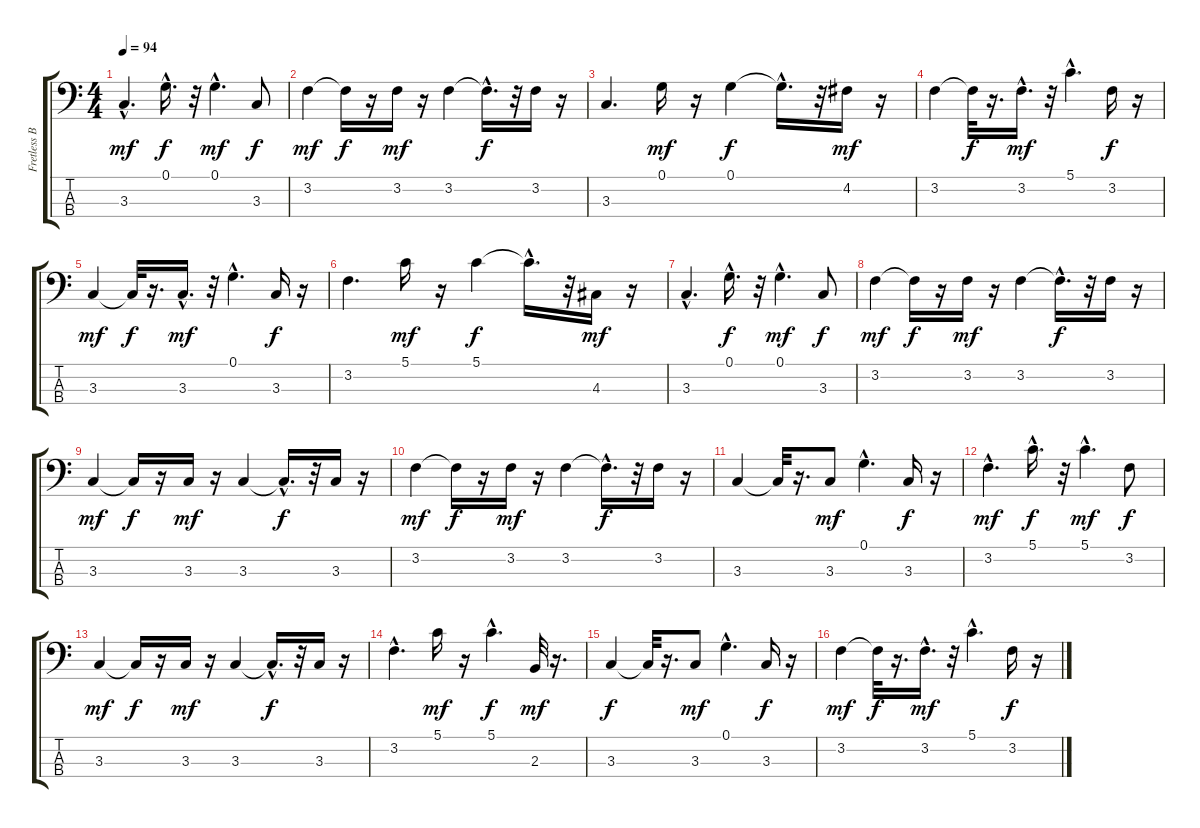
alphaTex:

\track ("Fretless Bass" "Fretless B") {instrument fretlessbass}
\staff {score tabs}
\tuning (G2 D2 A1 E1) {hide}
\ts (4 4)
\tempo 94
\clef f4
\ks c
3.3{hac}.4{d dy mf} 0.1{hac}.16{d dy f} r.32 0.1{hac}.4{d dy mf} 3.3.8{dy f} |
3.2.4{dy mf} 3.2{t}.16{dy f} r.16 3.2.16{dy mf} r.16 3.2.4 3.2{hac t}.16{d dy f} r.32 3.2.16 r.16 |
3.3.4{d} 0.1.16{dy mf} r.16 0.1.4{dy f} 0.1{hac t}.16{d} r.32 4.2.16{dy mf} r.16 |
3.2.4 3.2{t}.32{dy f} r.16{d} 3.2{hac}.16{d dy mf} r.32 5.1{hac}.4{d} 3.2.16{dy f} r.16 |
3.3.4{dy mf} 3.3{t}.32{dy f} r.16{d} 3.3{hac}.16{d dy mf} r.32 0.1{hac}.4{d} 3.3.16{dy f} r.16 |
3.2.4{d} 5.1.16{dy mf} r.16 5.1.4{dy f} 5.1{hac t}.16{d} r.32 4.3.16{dy mf} r.16 |
3.3{hac}.4{d} 0.1{hac}.16{d dy f} r.32 0.1{hac}.4{d dy mf} 3.3.8{dy f} |
3.2.4{dy mf} 3.2{t}.16{dy f} r.16 3.2.16{dy mf} r.16 3.2.4 3.2{hac t}.16{d dy f} r.32 3.2.16 r.16 |
3.3.4{dy mf} 3.3{t}.16{dy f} r.16 3.3.16{dy mf} r.16 3.3.4 3.3{hac t}.16{d dy f} r.32 3.3.16 r.16 |
3.2.4{dy mf} 3.2{t}.16{dy f} r.16 3.2.16{dy mf} r.16 3.2.4 3.2{hac t}.16{d dy f} r.32 3.2.16 r.16 |
3.3.4 3.3{t}.32 r.16{d} 3.3.8{dy mf} 0.1{hac}.4{d} 3.3.16{dy f} r.16 |
3.2{hac}.4{d dy mf} 5.1{hac}.16{d dy f} r.32 5.1{hac}.4{d dy mf} 3.2.8{dy f} |
3.3.4{dy mf} 3.3{t}.16{dy f} r.16 3.3.16{dy mf} r.16 3.3.4 3.3{hac t}.16{d dy f} r.32 3.3.16 r.16 |
3.2{hac}.4{d} 5.1.16{dy mf} r.16 5.1{hac}.4{d dy f} 2.3.32{dy mf} r.16{d} |
3.3.4{dy f} 3.3{t}.32 r.16{d} 3.3.8{dy mf} 0.1{hac}.4{d} 3.3.16{dy f} r.16 |
3.2.4{dy mf} 3.2{t}.32{dy f} r.16{d} 3.2{hac}.16{d dy mf} r.32 5.1{hac}.4{d} 3.2.16{dy f} r.16
